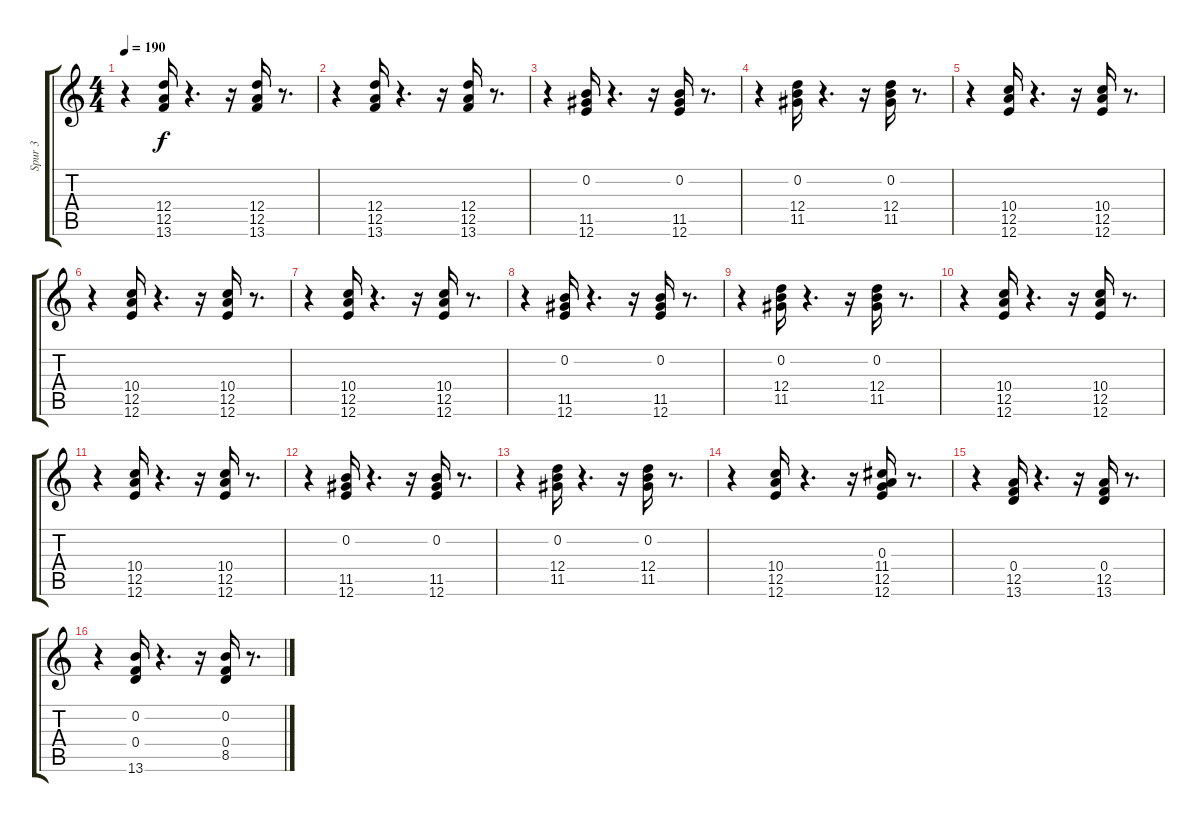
\track ("Spur 3" "Spur 3") {instrument acousticguitarnylon}
\staff {score tabs}
\tuning (E4 B3 G3 D3 A2 E2) {hide}
\ts (4 4)
\tempo 190
\clef g2
\ks c
r.4{dy f} (12.4 12.5 13.6).16 r.4{d} r.16 (12.4 12.5 13.6).16 r.8{d} |
r.4 (12.4 12.5 13.6).16 r.4{d} r.16 (12.4 12.5 13.6).16 r.8{d} |
r.4 (0.2 11.5 12.6).16 r.4{d} r.16 (0.2 11.5 12.6).16 r.8{d} |
r.4 (0.2 12.4 11.5).16 r.4{d} r.16 (0.2 12.4 11.5).16 r.8{d} |
r.4 (10.4 12.5 12.6).16 r.4{d} r.16 (10.4 12.5 12.6).16 r.8{d} |
r.4 (10.4 12.5 12.6).16 r.4{d} r.16 (10.4 12.5 12.6).16 r.8{d} |
r.4 (10.4 12.5 12.6).16 r.4{d} r.16 (10.4 12.5 12.6).16 r.8{d} |
r.4 (0.2 11.5 12.6).16 r.4{d} r.16 (0.2 11.5 12.6).16 r.8{d} |
r.4 (0.2 12.4 11.5).16 r.4{d} r.16 (0.2 12.4 11.5).16 r.8{d} |
r.4 (10.4 12.5 12.6).16 r.4{d} r.16 (10.4 12.5 12.6).16 r.8{d} |
r.4 (10.4 12.5 12.6).16 r.4{d} r.16 (10.4 12.5 12.6).16 r.8{d} |
r.4 (0.2 11.5 12.6).16 r.4{d} r.16 (0.2 11.5 12.6).16 r.8{d} |
r.4 (0.2 12.4 11.5).16 r.4{d} r.16 (0.2 12.4 11.5).16 r.8{d} |
r.4 (10.4 12.5 12.6).16 r.4{d} r.16 (0.3 11.4 12.5 12.6).16 r.8{d} |
r.4 (0.4 12.5 13.6).16 r.4{d} r.16 (0.4 12.5 13.6).16 r.8{d} |
r.4 (0.2 0.4 13.6).16 r.4{d} r.16 (0.2 0.4 8.5).16 r.8{d}
